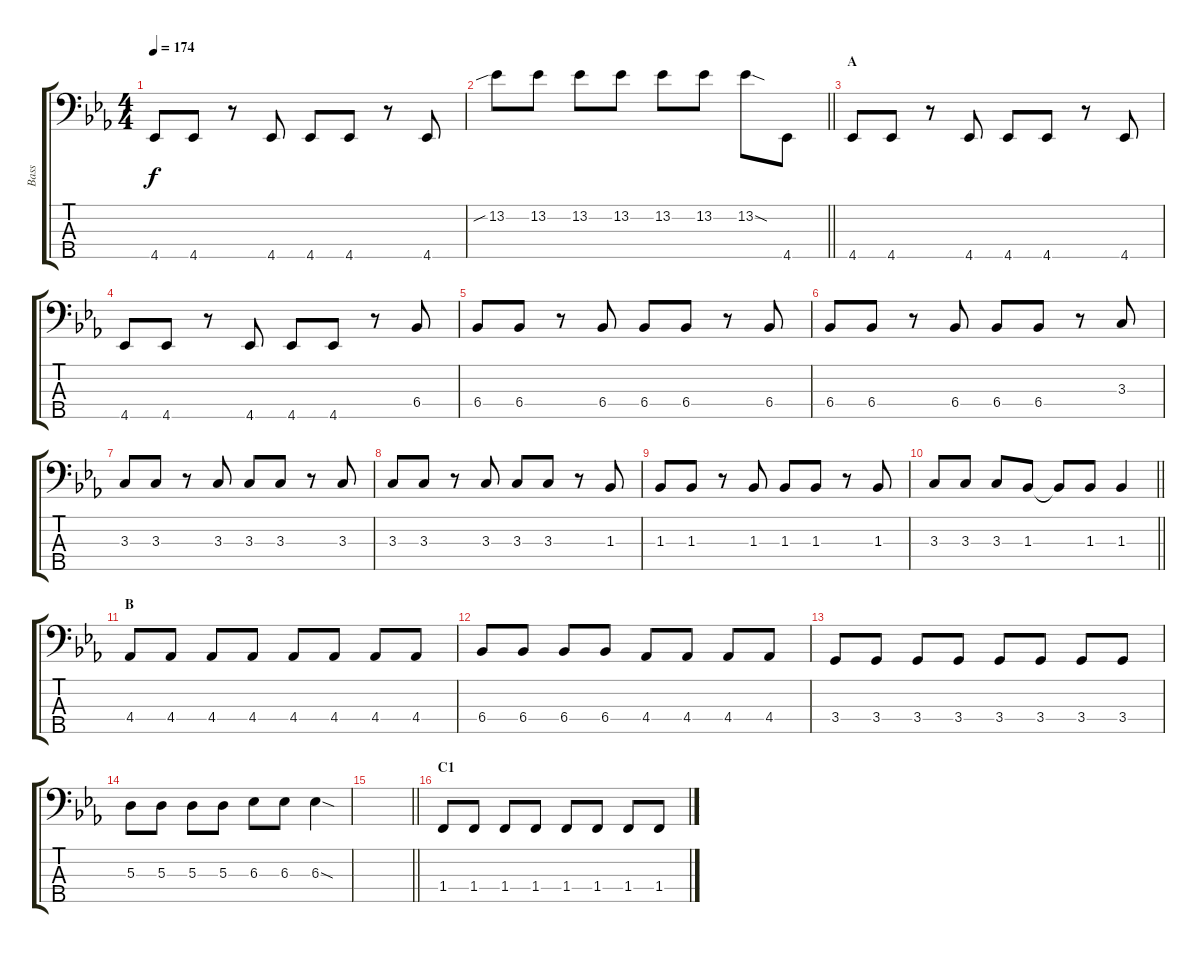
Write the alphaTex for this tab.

\track ("Bass" "Bass") {instrument electricbassfinger}
\staff {score tabs}
\tuning (G2 D2 A1 E1 B0) {hide}
\ts (4 4)
\tempo 174
\clef f4
\ks eb
4.5.8{dy f} 4.5.8 r.8 4.5.8 4.5.8 4.5.8 r.8 4.5.8 |
\barLineRight lightlight
13.2{sib}.8 13.2.8 13.2.8 13.2.8 13.2.8 13.2.8 13.2{sod}.8 4.5.8 |
\section ("" "A")
4.5.8 4.5.8 r.8 4.5.8 4.5.8 4.5.8 r.8 4.5.8 |
4.5.8 4.5.8 r.8 4.5.8 4.5.8 4.5.8 r.8 6.4.8 |
6.4.8 6.4.8 r.8 6.4.8 6.4.8 6.4.8 r.8 6.4.8 |
6.4.8 6.4.8 r.8 6.4.8 6.4.8 6.4.8 r.8 3.3.8 |
3.3.8 3.3.8 r.8 3.3.8 3.3.8 3.3.8 r.8 3.3.8 |
3.3.8 3.3.8 r.8 3.3.8 3.3.8 3.3.8 r.8 1.3.8 |
1.3.8 1.3.8 r.8 1.3.8 1.3.8 1.3.8 r.8 1.3.8 |
\barLineRight lightlight
3.3.8 3.3.8 3.3.8 1.3.8 1.3{t}.8 1.3.8 1.3.4 |
\section ("" "B")
4.4.8 4.4.8 4.4.8 4.4.8 4.4.8 4.4.8 4.4.8 4.4.8 |
6.4.8 6.4.8 6.4.8 6.4.8 4.4.8 4.4.8 4.4.8 4.4.8 |
3.4.8 3.4.8 3.4.8 3.4.8 3.4.8 3.4.8 3.4.8 3.4.8 |
5.3.8 5.3.8 5.3.8 5.3.8 6.3.8 6.3.8 6.3{sod}.4 |
\barLineRight lightlight
|
\section ("" "C1")
1.4.8 1.4.8 1.4.8 1.4.8 1.4.8 1.4.8 1.4.8 1.4.8
